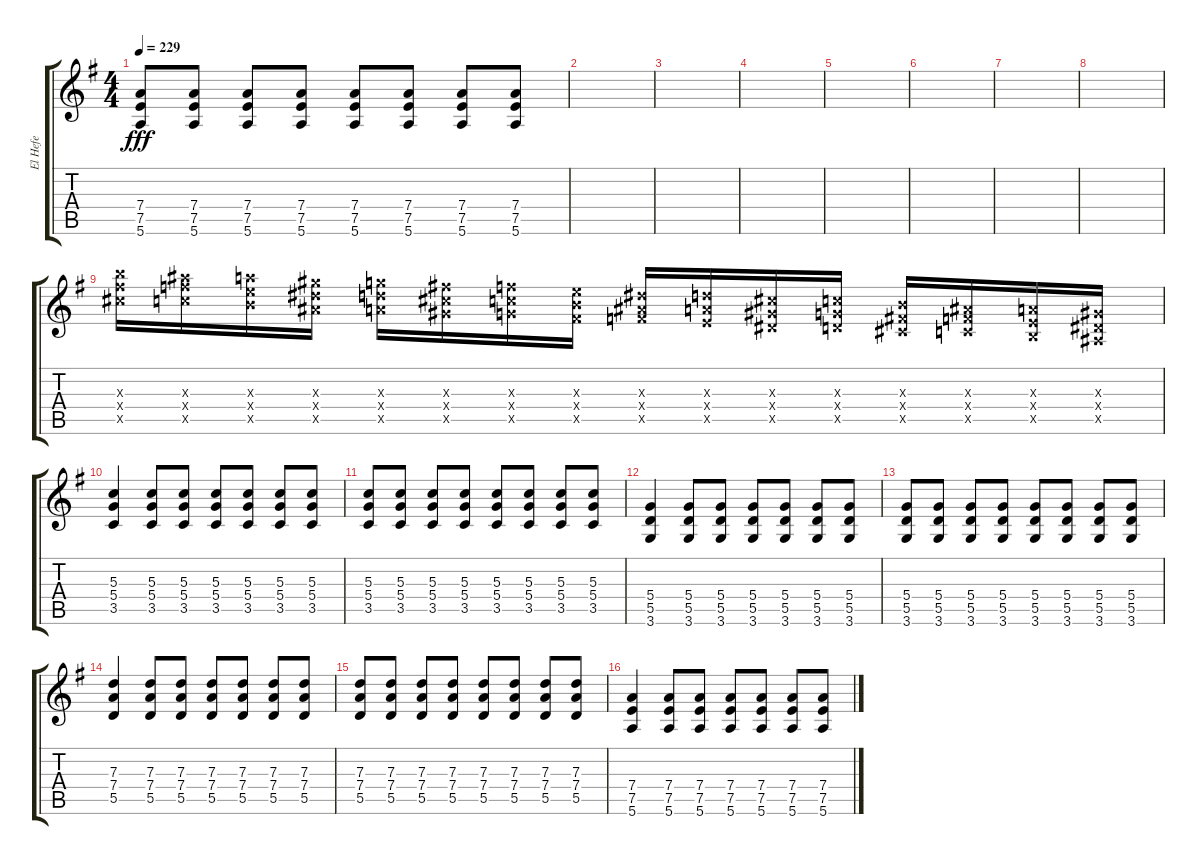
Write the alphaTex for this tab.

\track ("El Hefe" "El Hefe") {instrument overdrivenguitar}
\staff {score tabs}
\tuning (E4 B3 G3 D3 A2 E2) {hide}
\ts (4 4)
\tempo 229
\clef g2
\ks eminor
(7.4 7.5 5.6).8{dy fff} (7.4 7.5 5.6).8 (7.4 7.5 5.6).8 (7.4 7.5 5.6).8 (7.4 7.5 5.6).8 (7.4 7.5 5.6).8 (7.4 7.5 5.6).8 (7.4 7.5 5.6).8 |
|
|
|
|
|
|
|
(16.3{x} 16.4{x} 16.5{x}).16 (15.3{x} 15.4{x} 15.5{x}).16 (14.3{x} 14.4{x} 14.5{x}).16 (13.3{x} 13.4{x} 13.5{x}).16 (12.3{x} 12.4{x} 12.5{x}).16 (11.3{x} 11.4{x} 11.5{x}).16 (10.3{x} 10.4{x} 10.5{x}).16 (9.3{x} 9.4{x} 9.5{x}).16 (8.3{x} 8.4{x} 8.5{x}).16 (7.3{x} 7.4{x} 7.5{x}).16 (6.3{x} 6.4{x} 6.5{x}).16 (5.3{x} 5.4{x} 5.5{x}).16 (4.3{x} 4.4{x} 4.5{x}).16 (3.3{x} 3.4{x} 3.5{x}).16 (2.3{x} 2.4{x} 2.5{x}).16 (1.3{x} 1.4{x} 1.5{x}).16 |
(5.3 5.4 3.5).4 (5.3 5.4 3.5).8 (5.3 5.4 3.5).8 (5.3 5.4 3.5).8 (5.3 5.4 3.5).8 (5.3 5.4 3.5).8 (5.3 5.4 3.5).8 |
(5.3 5.4 3.5).8 (5.3 5.4 3.5).8 (5.3 5.4 3.5).8 (5.3 5.4 3.5).8 (5.3 5.4 3.5).8 (5.3 5.4 3.5).8 (5.3 5.4 3.5).8 (5.3 5.4 3.5).8 |
(5.4 5.5 3.6).4 (5.4 5.5 3.6).8 (5.4 5.5 3.6).8 (5.4 5.5 3.6).8 (5.4 5.5 3.6).8 (5.4 5.5 3.6).8 (5.4 5.5 3.6).8 |
(5.4 5.5 3.6).8 (5.4 5.5 3.6).8 (5.4 5.5 3.6).8 (5.4 5.5 3.6).8 (5.4 5.5 3.6).8 (5.4 5.5 3.6).8 (5.4 5.5 3.6).8 (5.4 5.5 3.6).8 |
(7.3 7.4 5.5).4 (7.3 7.4 5.5).8 (7.3 7.4 5.5).8 (7.3 7.4 5.5).8 (7.3 7.4 5.5).8 (7.3 7.4 5.5).8 (7.3 7.4 5.5).8 |
(7.3 7.4 5.5).8 (7.3 7.4 5.5).8 (7.3 7.4 5.5).8 (7.3 7.4 5.5).8 (7.3 7.4 5.5).8 (7.3 7.4 5.5).8 (7.3 7.4 5.5).8 (7.3 7.4 5.5).8 |
(7.4 7.5 5.6).4 (7.4 7.5 5.6).8 (7.4 7.5 5.6).8 (7.4 7.5 5.6).8 (7.4 7.5 5.6).8 (7.4 7.5 5.6).8 (7.4 7.5 5.6).8
